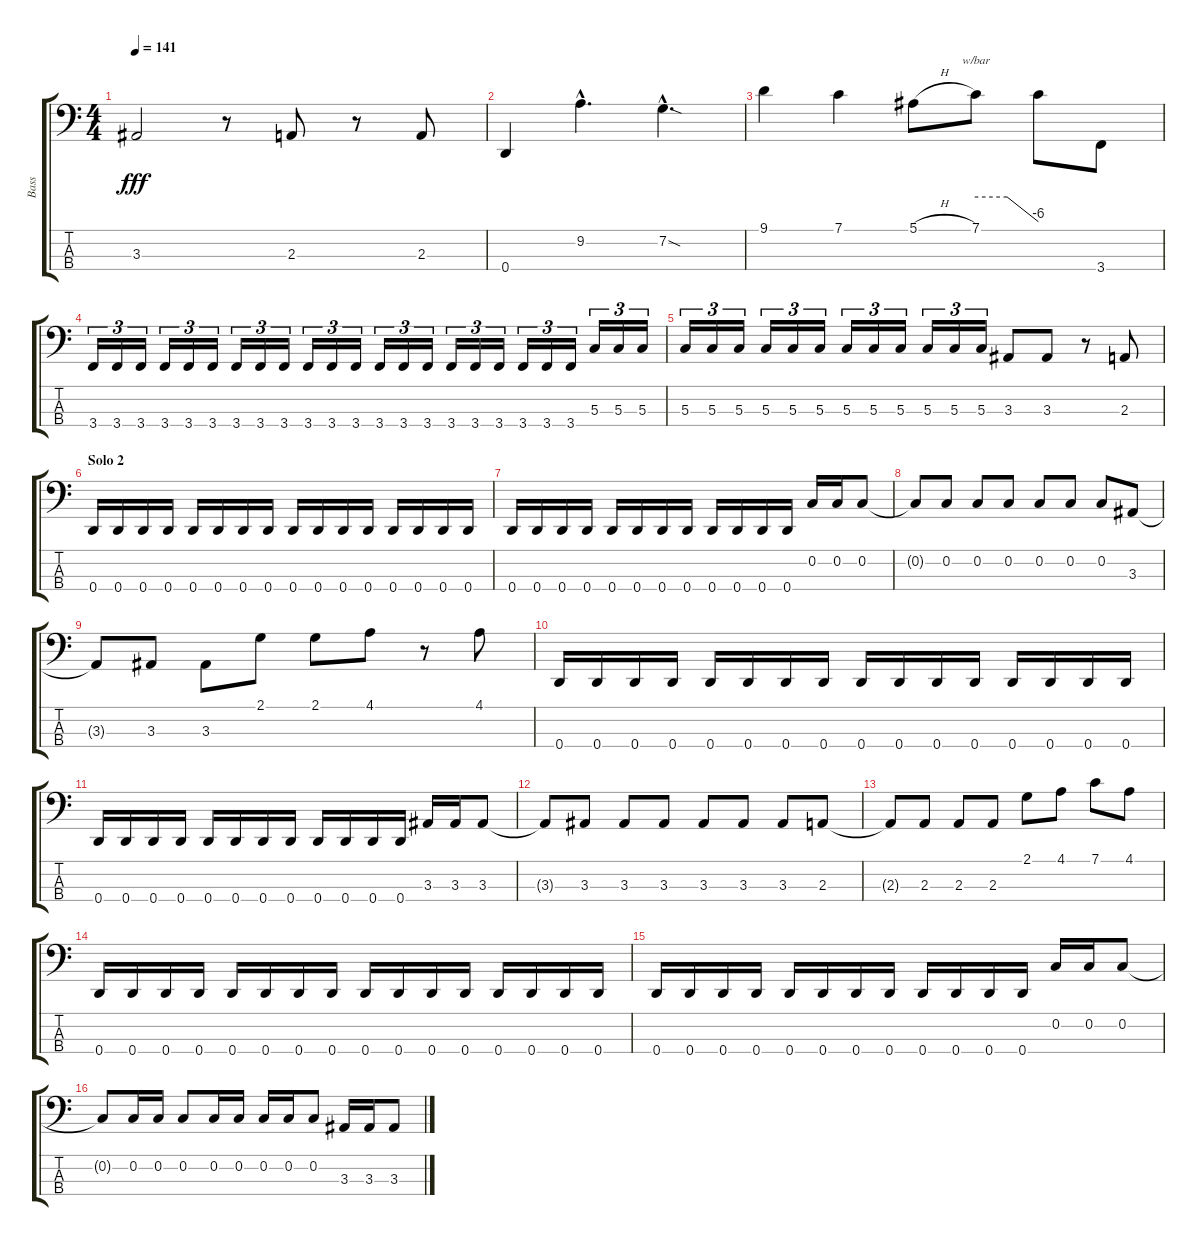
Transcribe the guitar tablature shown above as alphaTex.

\track ("Bass" "Bass") {instrument electricbasspick}
\staff {score tabs}
\tuning (F2 C2 G1 D1) {hide}
\ts (4 4)
\tempo 141
\clef f4
\ks c
3.3{t}.2{dy fff} r.8 2.3.8 r.8 2.3.8 |
0.4.4 9.2{hac}.4{d} 7.2{sod hac}.4{d} |
9.1.4 7.1.4 5.1{h}.8 7.1.8{tbe (custom default 0 0 30 0 60 -24)} 7.1{t}.8 3.4.8 |
3.4.16{tu (3 2)} 3.4.16{tu (3 2)} 3.4.16{tu (3 2)} 3.4.16{tu (3 2)} 3.4.16{tu (3 2)} 3.4.16{tu (3 2)} 3.4.16{tu (3 2)} 3.4.16{tu (3 2)} 3.4.16{tu (3 2)} 3.4.16{tu (3 2)} 3.4.16{tu (3 2)} 3.4.16{tu (3 2)} 3.4.16{tu (3 2)} 3.4.16{tu (3 2)} 3.4.16{tu (3 2)} 3.4.16{tu (3 2)} 3.4.16{tu (3 2)} 3.4.16{tu (3 2)} 3.4.16{tu (3 2)} 3.4.16{tu (3 2)} 3.4.16{tu (3 2)} 5.3.16{tu (3 2)} 5.3.16{tu (3 2)} 5.3.16{tu (3 2)} |
5.3.16{tu (3 2)} 5.3.16{tu (3 2)} 5.3.16{tu (3 2)} 5.3.16{tu (3 2)} 5.3.16{tu (3 2)} 5.3.16{tu (3 2)} 5.3.16{tu (3 2)} 5.3.16{tu (3 2)} 5.3.16{tu (3 2)} 5.3.16{tu (3 2)} 5.3.16{tu (3 2)} 5.3.16{tu (3 2)} 3.3.8 3.3.8 r.8 2.3.8 |
\section ("" "Solo 2")
0.4.16 0.4.16 0.4.16 0.4.16 0.4.16 0.4.16 0.4.16 0.4.16 0.4.16 0.4.16 0.4.16 0.4.16 0.4.16 0.4.16 0.4.16 0.4.16 |
0.4.16 0.4.16 0.4.16 0.4.16 0.4.16 0.4.16 0.4.16 0.4.16 0.4.16 0.4.16 0.4.16 0.4.16 0.2.16 0.2.16 0.2.8 |
0.2{t}.8 0.2.8 0.2.8 0.2.8 0.2.8 0.2.8 0.2.8 3.3.8 |
3.3{t}.8 3.3.8 3.3.8 2.1.8 2.1.8 4.1.8 r.8 4.1.8 |
0.4.16 0.4.16 0.4.16 0.4.16 0.4.16 0.4.16 0.4.16 0.4.16 0.4.16 0.4.16 0.4.16 0.4.16 0.4.16 0.4.16 0.4.16 0.4.16 |
0.4.16 0.4.16 0.4.16 0.4.16 0.4.16 0.4.16 0.4.16 0.4.16 0.4.16 0.4.16 0.4.16 0.4.16 3.3.16 3.3.16 3.3.8 |
3.3{t}.8 3.3.8 3.3.8 3.3.8 3.3.8 3.3.8 3.3.8 2.3.8 |
2.3{t}.8 2.3.8 2.3.8 2.3.8 2.1.8 4.1.8 7.1.8 4.1.8 |
0.4.16 0.4.16 0.4.16 0.4.16 0.4.16 0.4.16 0.4.16 0.4.16 0.4.16 0.4.16 0.4.16 0.4.16 0.4.16 0.4.16 0.4.16 0.4.16 |
0.4.16 0.4.16 0.4.16 0.4.16 0.4.16 0.4.16 0.4.16 0.4.16 0.4.16 0.4.16 0.4.16 0.4.16 0.2.16 0.2.16 0.2.8 |
0.2{t}.8 0.2.16 0.2.16 0.2.8 0.2.16 0.2.16 0.2.16 0.2.16 0.2.8 3.3.16 3.3.16 3.3.8
